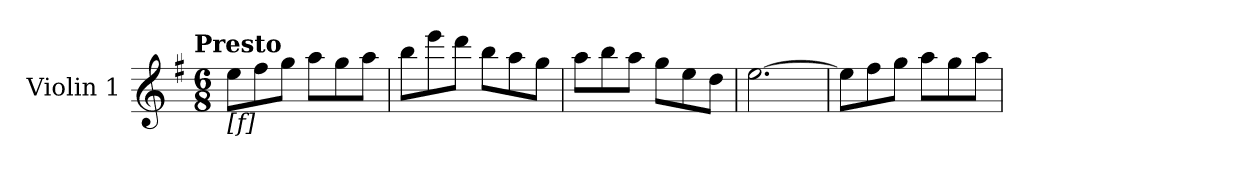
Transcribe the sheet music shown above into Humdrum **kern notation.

**kern
*part1
*staff1
*I"Violin 1
*I'Vln. 1
*clefG2
*k[f#]
!!LO:TX:omd:t=Presto
*M6/8
*MM187
=1
!LO:TX:b:t=[f]
8ee\L
8ff#\
8gg\J
8aa\L
8gg\
8aa\J
=2
8bb\L
8eee\
8ddd\J
8bb\L
8aa\
8gg\J
=3
8aa\L
8bb\
8aa\J
8gg\L
8ee\
8dd\J
=4
[2.ee\
=5
8ee\L]
8ff#\
8gg\J
8aa\L
8gg\
8aa\J
=
*-
